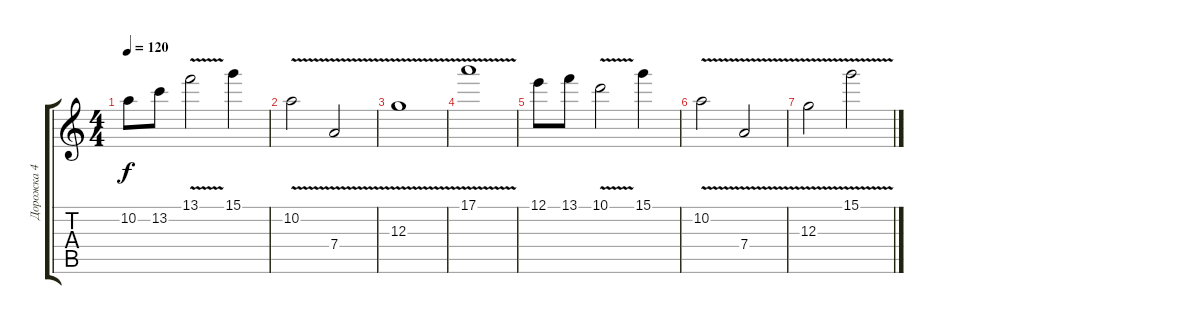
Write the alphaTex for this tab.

\track ("Дорожка 4" "Дорожка 4") {instrument distortionguitar}
\staff {score tabs}
\tuning (E4 B3 G3 D3 A2 E2) {hide}
\ts (4 4)
\tempo 120
\clef g2
\ks c
10.2.8{dy f} 13.2.8 13.1{v}.2 15.1.4 |
10.2{v}.2 7.4{v}.2 |
12.3{v}.1 |
17.1{v}.1 |
12.1.8 13.1.8 10.1{v}.2 15.1.4 |
10.2{v}.2 7.4{v}.2 |
12.3{v}.2 15.1{v}.2
